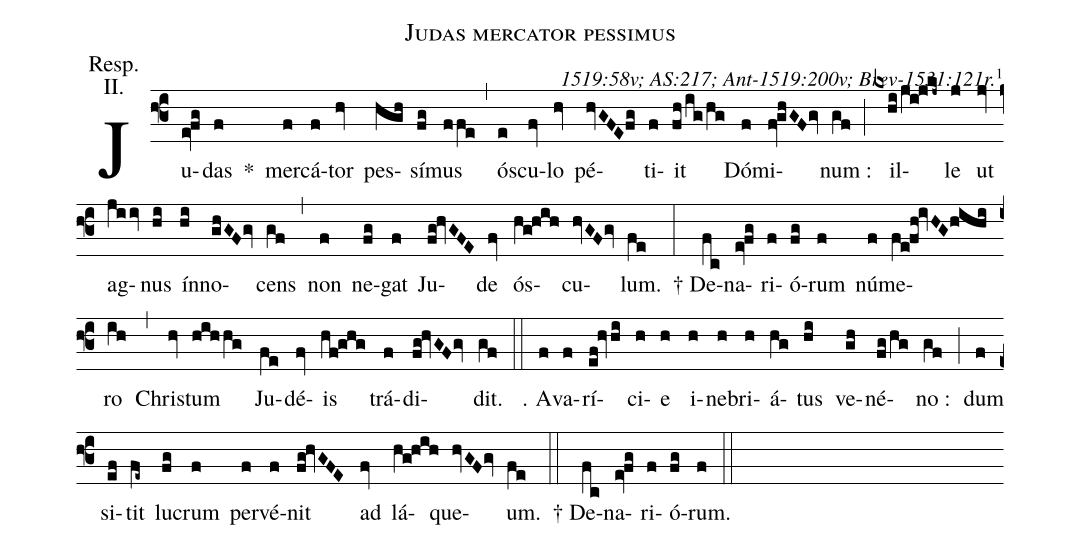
name: Judas mercator pessimus;
commentary: 1519:58v; AS:217; Ant-1519:200v; Brev-1531:121r.\footnote{1519:58v. has no flat. It appears in AS:217.};
annotation: Resp.;
annotation: II.;
%%
(f3) Ju(ev!fg)das(f) *() mer(f)cá(f)tor(hv) pes(hgh)sí(fg)mus(ffe) (,)
ós(e)cu(fv)lo(hv) pé(hvGFE/0fg)ti(f)it(fh/ig/hg) Dó(f)mi(fv!ghGF/0gv)num :(gf) (;)
il(kxhi/ji!jkj~)le(j) ut(jv) ag(jiiv)nus(hi) ín(hi)no(ghGF/0gv)cens(gf) (,)
non(f) ne(fg)gat(f) Ju(fg!hvGFE)de(fv) ós(hg!hih)cu(hvGF/0gv)lum.(fe) (:)

<sp>†</sp> De(fc)na(ev!fg)ri(f)ó(fg)rum(f) nú(f)me(fe!fh!ivHG/0hihi)ro(ih) (,)
Chris(hv)tum(hihhg) Ju(fe)dé(fv)is(hf!ghg) trá(f)di(fg!hvGF/0gv)dit.(gf) (::)

<sp>℣.</sp> A(f)va(f)rí(ef!hvhi)ci(h)e(h) i(h)ne(h)bri(h)á(hg)tus(hi) ve(gh)né(fg/hg)no :(gf) (;)
dum(f) si(ef)tit(fe~) luc(fg)rum(f) per(f)vé(f)nit(fg!hvGFE) ad(fv) lá(hg!hih)que(hvGF/0gv)um.(fe) (::)

<sp>†</sp> De(fc)na(ev!fg)ri(f)ó(fg)rum.(f) (::)
